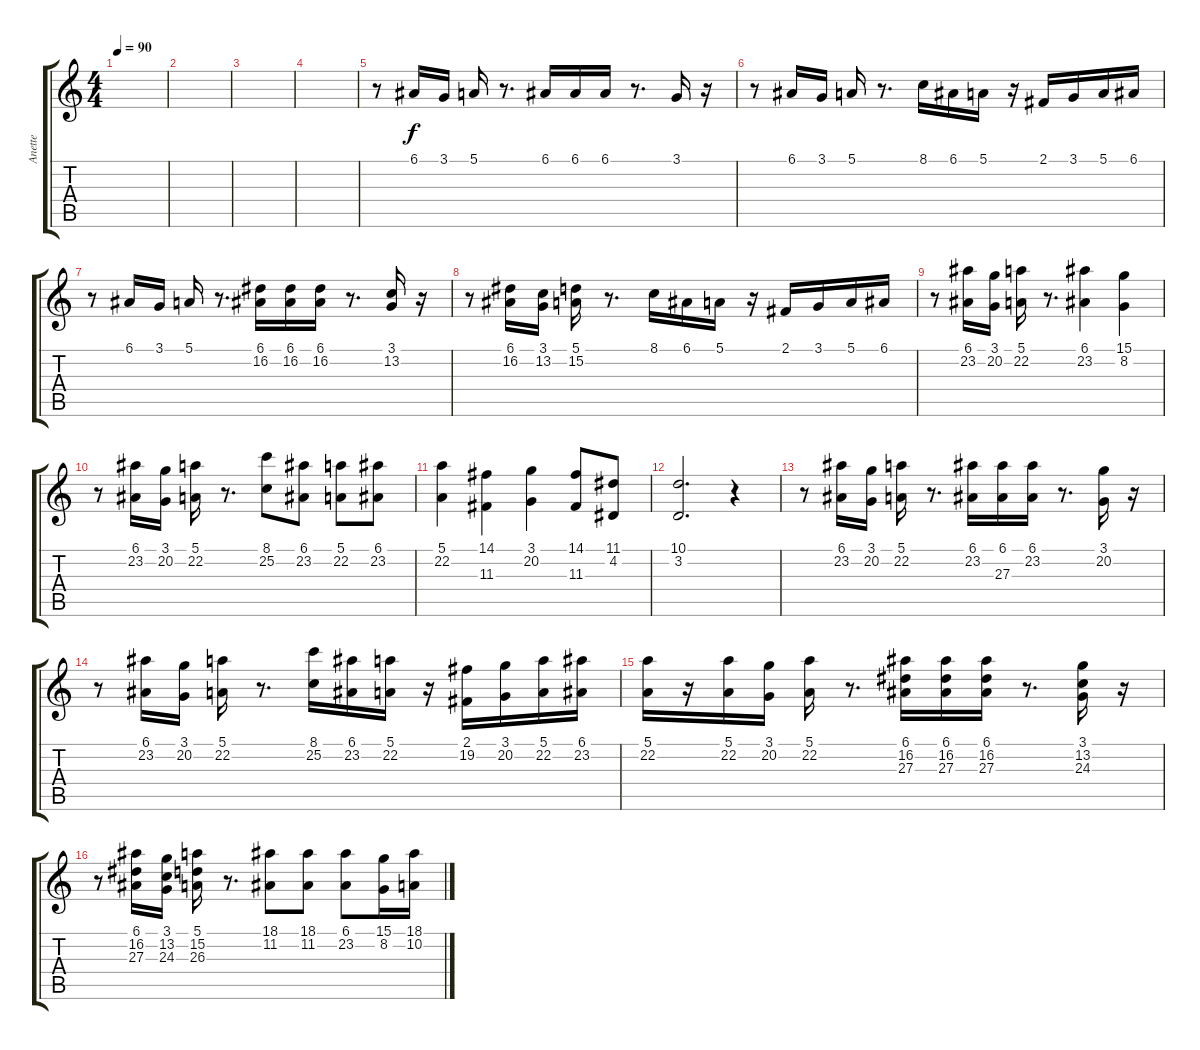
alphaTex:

\track ("Anette" "Anette") {instrument synthvoice}
\staff {score tabs}
\tuning (E4 B3 G3 D3 A2 E2) {hide}
\ts (4 4)
\tempo 90
\clef g2
\ks c
|
|
|
|
r.8{volume 14 instrument stringensemble1} 6.1.16 3.1.16 5.1.16 r.8{d} 6.1.16 6.1.16 6.1.16 r.8{d} 3.1.16 r.16 |
r.8{volume 14 instrument stringensemble1} 6.1.16 3.1.16 5.1.16 r.8{d} 8.1.16 6.1.16 5.1.16 r.16 2.1.16 3.1.16 5.1.16 6.1.16 |
r.8{volume 14 instrument stringensemble1} 6.1.16 3.1.16 5.1.16 r.8{d} (6.1 16.2).16 (6.1 16.2).16 (6.1 16.2).16 r.8{d} (3.1 13.2).16 r.16 |
r.8{volume 14 instrument stringensemble1} (6.1 16.2).16 (3.1 13.2).16 (5.1 15.2).16 r.8{d} 8.1.16 6.1.16 5.1.16 r.16 2.1.16 3.1.16 5.1.16 6.1.16 |
r.8{volume 14 instrument stringensemble1} (6.1 23.2).16 (3.1 20.2).16 (5.1 22.2).16 r.8{d} (6.1 23.2).4 (15.1 8.2).4 |
r.8{volume 14 instrument stringensemble1} (6.1 23.2).16 (3.1 20.2).16 (5.1 22.2).16 r.8{d} (8.1 25.2).8 (6.1 23.2).8 (5.1 22.2).8 (6.1 23.2).8 |
(5.1 22.2).4 (14.1 11.3).4 (3.1 20.2).4 (14.1 11.3).8 (11.1 4.2).8 |
(10.1 3.2).2{d} r.4 |
r.8{volume 14 instrument stringensemble1} (6.1 23.2).16 (3.1 20.2).16 (5.1 22.2).16 r.8{d} (6.1 23.2).16 (6.1 27.3).16 (6.1 23.2).16 r.8{d} (3.1 20.2).16 r.16 |
r.8{volume 14 instrument stringensemble1} (6.1 23.2).16 (3.1 20.2).16 (5.1 22.2).16 r.8{d} (8.1 25.2).16 (6.1 23.2).16 (5.1 22.2).16 r.16 (2.1 19.2).16 (3.1 20.2).16 (5.1 22.2).16 (6.1 23.2).16 |
(5.1 22.2).16{volume 14 instrument stringensemble1} r.16 (5.1 22.2).16 (3.1 20.2).16 (5.1 22.2).16 r.8{d} (6.1 16.2 27.3).16 (6.1 16.2 27.3).16 (6.1 16.2 27.3).16 r.8{d} (3.1 13.2 24.3).16 r.16 |
r.8{volume 14 instrument stringensemble1} (6.1 16.2 27.3).16 (3.1 13.2 24.3).16 (5.1 15.2 26.3).16 r.8{d} (18.1 11.2).8 (18.1 11.2).8 (6.1 23.2).8 (15.1 8.2).16 (18.1 10.2).16
